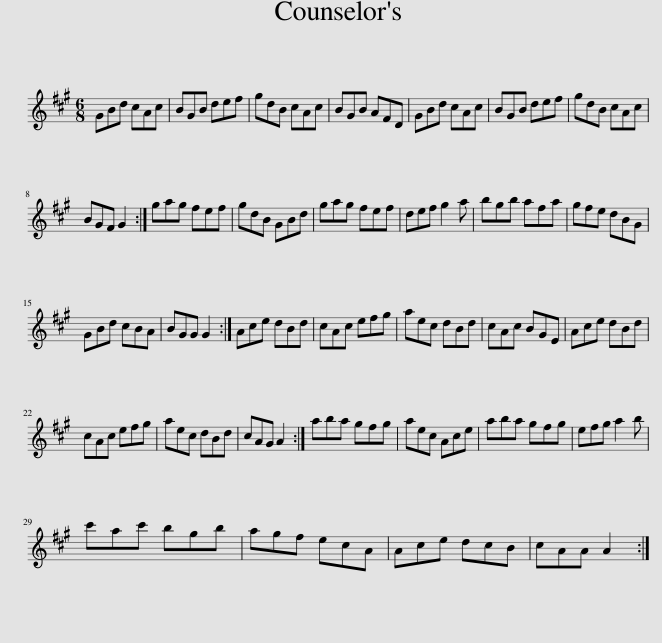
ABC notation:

X:1
L:1/8
M:6/8
I:linebreak $
K:A
V:1 treble
V:1
 GBd cAc | BGB def | gdB cAc | BGB AFD | GBd cAc | %5
 BGB def | gdB cAc |$ BGF G2 :| gag fef | gdB GBd | %10
 gag fef | def g2 a | bgb afa | gfe dBG |$ GBd cBA | %15
 BGG G2 :| Ace dBd | cAc efg | aec dBd | cAc BGE | %20
 Ace dBd |$ cAc efg | aec dBd | cAG A2 :| aba gfg | %25
 aec Ace | aba gfg | efg a2 b |$ c'ac' bgb | agf ecA | %30
 Ace dcB | cAA A2 :| %32
